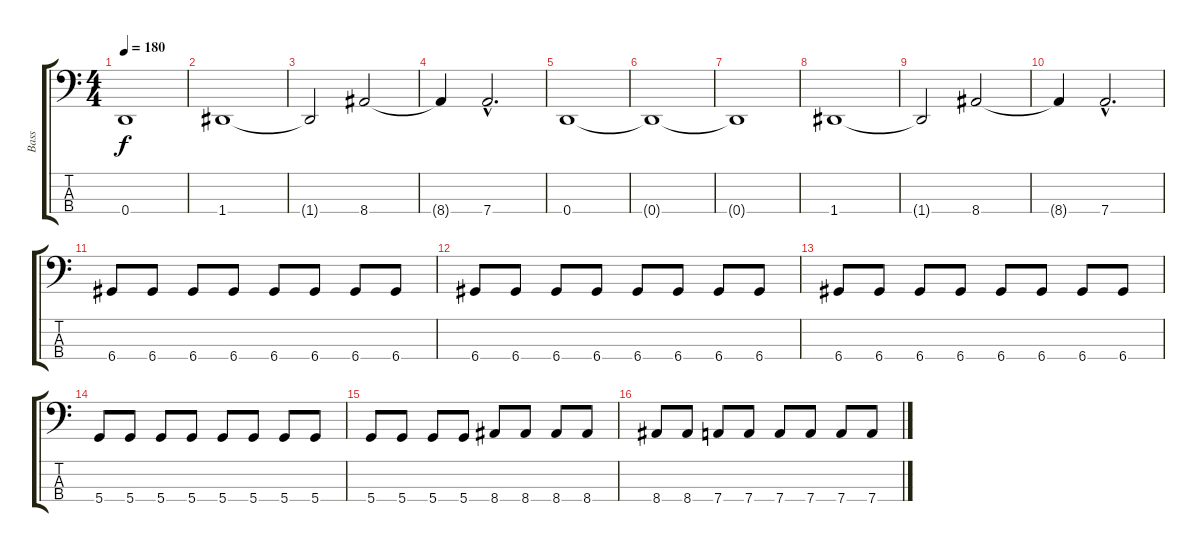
\track ("Bass" "Bass") {instrument electricbassfinger}
\staff {score tabs}
\tuning (G2 D2 A1 D1) {hide}
\ts (4 4)
\tempo 180
\clef f4
\ks c
0.4{t}.1{dy f} |
1.4.1 |
1.4{t}.2 8.4.2 |
8.4{t}.4 7.4{hac}.2{d} |
0.4.1 |
0.4{t}.1 |
0.4{t}.1 |
1.4.1 |
1.4{t}.2 8.4.2 |
8.4{t}.4 7.4{hac}.2{d} |
6.4.8 6.4.8 6.4.8 6.4.8 6.4.8 6.4.8 6.4.8 6.4.8 |
6.4.8 6.4.8 6.4.8 6.4.8 6.4.8 6.4.8 6.4.8 6.4.8 |
6.4.8 6.4.8 6.4.8 6.4.8 6.4.8 6.4.8 6.4.8 6.4.8 |
5.4.8 5.4.8 5.4.8 5.4.8 5.4.8 5.4.8 5.4.8 5.4.8 |
5.4.8 5.4.8 5.4.8 5.4.8 8.4.8 8.4.8 8.4.8 8.4.8 |
8.4.8 8.4.8 7.4.8 7.4.8 7.4.8 7.4.8 7.4.8 7.4.8
